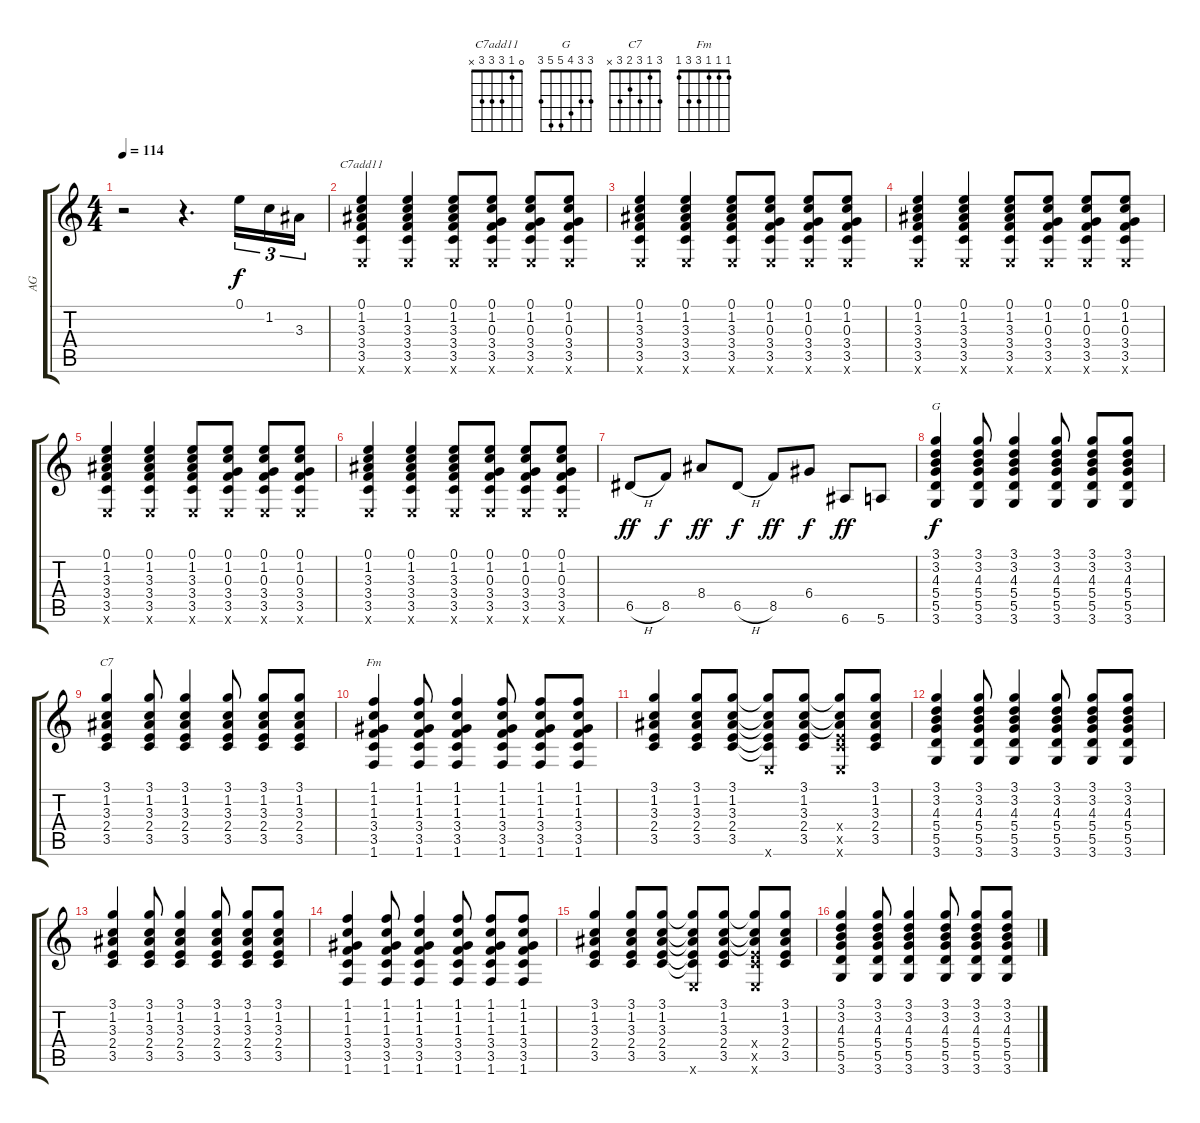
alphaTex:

\track ("AG" "AG") {instrument acousticguitarnylon}
\staff {score tabs}
\tuning (E4 B3 G3 D3 A2 E2) {hide}
\chord ("C7add11" 0 1 3 3 3 x)
\chord ("G" 3 3 4 5 5 3)
\chord ("C7" 3 1 3 2 3 x)
\chord ("Fm" 1 1 1 3 3 1)
\ts (4 4)
\tempo 114
\clef g2
\ks c
r.2{dy f instrument acousticguitarnylon} r.4{d} 0.1.16{tu (3 2)} 1.2.16{tu (3 2)} 3.3.16{tu (3 2)} |
(0.1 1.2 3.3 3.4 3.5 0.6{x}).4{ch "C7add11"} (0.1 1.2 3.3 3.4 3.5 0.6{x}).4 (0.1 1.2 3.3 3.4 3.5 0.6{x}).8 (0.1 1.2 0.3 3.4 3.5 0.6{x}).8 (0.1 1.2 0.3 3.4 3.5 0.6{x}).8 (0.1 1.2 0.3 3.4 3.5 0.6{x}).8 |
(0.1 1.2 3.3 3.4 3.5 0.6{x}).4 (0.1 1.2 3.3 3.4 3.5 0.6{x}).4 (0.1 1.2 3.3 3.4 3.5 0.6{x}).8 (0.1 1.2 0.3 3.4 3.5 0.6{x}).8 (0.1 1.2 0.3 3.4 3.5 0.6{x}).8 (0.1 1.2 0.3 3.4 3.5 0.6{x}).8 |
(0.1 1.2 3.3 3.4 3.5 0.6{x}).4 (0.1 1.2 3.3 3.4 3.5 0.6{x}).4 (0.1 1.2 3.3 3.4 3.5 0.6{x}).8 (0.1 1.2 0.3 3.4 3.5 0.6{x}).8 (0.1 1.2 0.3 3.4 3.5 0.6{x}).8 (0.1 1.2 0.3 3.4 3.5 0.6{x}).8 |
(0.1 1.2 3.3 3.4 3.5 0.6{x}).4 (0.1 1.2 3.3 3.4 3.5 0.6{x}).4 (0.1 1.2 3.3 3.4 3.5 0.6{x}).8 (0.1 1.2 0.3 3.4 3.5 0.6{x}).8 (0.1 1.2 0.3 3.4 3.5 0.6{x}).8 (0.1 1.2 0.3 3.4 3.5 0.6{x}).8 |
(0.1 1.2 3.3 3.4 3.5 0.6{x}).4 (0.1 1.2 3.3 3.4 3.5 0.6{x}).4 (0.1 1.2 3.3 3.4 3.5 0.6{x}).8 (0.1 1.2 0.3 3.4 3.5 0.6{x}).8 (0.1 1.2 0.3 3.4 3.5 0.6{x}).8 (0.1 1.2 0.3 3.4 3.5 0.6{x}).8 |
6.5{h}.8{dy ff} 8.5.8{dy f} 8.4.8{dy ff} 6.5{h}.8{dy f} 8.5.8{dy ff} 6.4.8{dy f} 6.6.8{dy ff} 5.6.8 |
(3.1 3.2 4.3 5.4 5.5 3.6).4{ch "G" dy f} (3.1 3.2 4.3 5.4 5.5 3.6).8 (3.1 3.2 4.3 5.4 5.5 3.6).4 (3.1 3.2 4.3 5.4 5.5 3.6).8 (3.1 3.2 4.3 5.4 5.5 3.6).8 (3.1 3.2 4.3 5.4 5.5 3.6).8 |
(3.1 1.2 3.3 2.4 3.5).4{ch "C7"} (3.1 1.2 3.3 2.4 3.5).8 (3.1 1.2 3.3 2.4 3.5).4 (3.1 1.2 3.3 2.4 3.5).8 (3.1 1.2 3.3 2.4 3.5).8 (3.1 1.2 3.3 2.4 3.5).8 |
(1.1 1.2 1.3 3.4 3.5 1.6).4{ch "Fm"} (1.1 1.2 1.3 3.4 3.5 1.6).8 (1.1 1.2 1.3 3.4 3.5 1.6).4 (1.1 1.2 1.3 3.4 3.5 1.6).8 (1.1 1.2 1.3 3.4 3.5 1.6).8 (1.1 1.2 1.3 3.4 3.5 1.6).8 |
(3.1 1.2 3.3 2.4 3.5).4 (3.1 1.2 3.3 2.4 3.5).8 (3.1 1.2 3.3 2.4 3.5).8 (3.1{t} 1.2{t} 3.3{t} 2.4{t} 3.5{t} 0.6{x}).8 (3.1 1.2 3.3 2.4 3.5).8 (3.1{t} 1.2{t} 3.3{t} 2.4{x} 3.5{x} 0.6{x}).8 (3.1 1.2 3.3 2.4 3.5).8 |
(3.1 3.2 4.3 5.4 5.5 3.6).4 (3.1 3.2 4.3 5.4 5.5 3.6).8 (3.1 3.2 4.3 5.4 5.5 3.6).4 (3.1 3.2 4.3 5.4 5.5 3.6).8 (3.1 3.2 4.3 5.4 5.5 3.6).8 (3.1 3.2 4.3 5.4 5.5 3.6).8 |
(3.1 1.2 3.3 2.4 3.5).4 (3.1 1.2 3.3 2.4 3.5).8 (3.1 1.2 3.3 2.4 3.5).4 (3.1 1.2 3.3 2.4 3.5).8 (3.1 1.2 3.3 2.4 3.5).8 (3.1 1.2 3.3 2.4 3.5).8 |
(1.1 1.2 1.3 3.4 3.5 1.6).4 (1.1 1.2 1.3 3.4 3.5 1.6).8 (1.1 1.2 1.3 3.4 3.5 1.6).4 (1.1 1.2 1.3 3.4 3.5 1.6).8 (1.1 1.2 1.3 3.4 3.5 1.6).8 (1.1 1.2 1.3 3.4 3.5 1.6).8 |
(3.1 1.2 3.3 2.4 3.5).4 (3.1 1.2 3.3 2.4 3.5).8 (3.1 1.2 3.3 2.4 3.5).8 (3.1{t} 1.2{t} 3.3{t} 2.4{t} 3.5{t} 0.6{x}).8 (3.1 1.2 3.3 2.4 3.5).8 (3.1{t} 1.2{t} 3.3{t} 2.4{x} 3.5{x} 0.6{x}).8 (3.1 1.2 3.3 2.4 3.5).8 |
(3.1 3.2 4.3 5.4 5.5 3.6).4 (3.1 3.2 4.3 5.4 5.5 3.6).8 (3.1 3.2 4.3 5.4 5.5 3.6).4 (3.1 3.2 4.3 5.4 5.5 3.6).8 (3.1 3.2 4.3 5.4 5.5 3.6).8 (3.1 3.2 4.3 5.4 5.5 3.6).8
